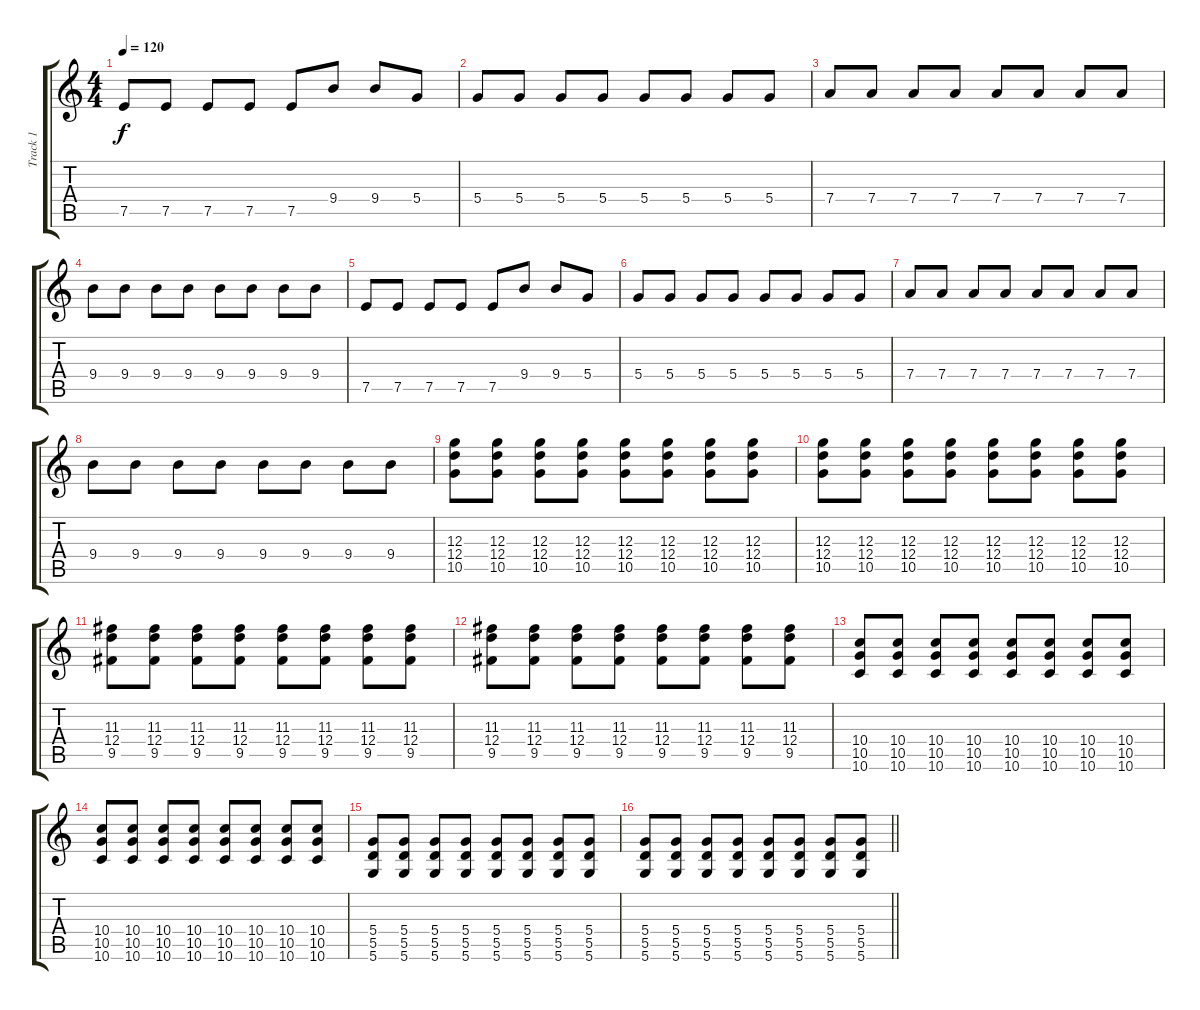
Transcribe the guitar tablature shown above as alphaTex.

\track ("Track 1" "Track 1") {instrument distortionguitar}
\staff {score tabs}
\tuning (E4 B3 G3 D3 A2 D2) {hide}
\ts (4 4)
\tempo 120
\clef g2
\ks c
7.5.8{dy f} 7.5.8 7.5.8 7.5.8 7.5.8 9.4.8 9.4.8 5.4.8 |
5.4.8 5.4.8 5.4.8 5.4.8 5.4.8 5.4.8 5.4.8 5.4.8 |
7.4.8 7.4.8 7.4.8 7.4.8 7.4.8 7.4.8 7.4.8 7.4.8 |
9.4.8 9.4.8 9.4.8 9.4.8 9.4.8 9.4.8 9.4.8 9.4.8 |
7.5.8 7.5.8 7.5.8 7.5.8 7.5.8 9.4.8 9.4.8 5.4.8 |
5.4.8 5.4.8 5.4.8 5.4.8 5.4.8 5.4.8 5.4.8 5.4.8 |
7.4.8 7.4.8 7.4.8 7.4.8 7.4.8 7.4.8 7.4.8 7.4.8 |
9.4.8 9.4.8 9.4.8 9.4.8 9.4.8 9.4.8 9.4.8 9.4.8 |
(12.3 12.4 10.5).8 (12.3 12.4 10.5).8 (12.3 12.4 10.5).8 (12.3 12.4 10.5).8 (12.3 12.4 10.5).8 (12.3 12.4 10.5).8 (12.3 12.4 10.5).8 (12.3 12.4 10.5).8 |
(12.3 12.4 10.5).8 (12.3 12.4 10.5).8 (12.3 12.4 10.5).8 (12.3 12.4 10.5).8 (12.3 12.4 10.5).8 (12.3 12.4 10.5).8 (12.3 12.4 10.5).8 (12.3 12.4 10.5).8 |
(11.3 12.4 9.5).8 (11.3 12.4 9.5).8 (11.3 12.4 9.5).8 (11.3 12.4 9.5).8 (11.3 12.4 9.5).8 (11.3 12.4 9.5).8 (11.3 12.4 9.5).8 (11.3 12.4 9.5).8 |
(11.3 12.4 9.5).8 (11.3 12.4 9.5).8 (11.3 12.4 9.5).8 (11.3 12.4 9.5).8 (11.3 12.4 9.5).8 (11.3 12.4 9.5).8 (11.3 12.4 9.5).8 (11.3 12.4 9.5).8 |
(10.4 10.5 10.6).8 (10.4 10.5 10.6).8 (10.4 10.5 10.6).8 (10.4 10.5 10.6).8 (10.4 10.5 10.6).8 (10.4 10.5 10.6).8 (10.4 10.5 10.6).8 (10.4 10.5 10.6).8 |
(10.4 10.5 10.6).8 (10.4 10.5 10.6).8 (10.4 10.5 10.6).8 (10.4 10.5 10.6).8 (10.4 10.5 10.6).8 (10.4 10.5 10.6).8 (10.4 10.5 10.6).8 (10.4 10.5 10.6).8 |
(5.4 5.5 5.6).8 (5.4 5.5 5.6).8 (5.4 5.5 5.6).8 (5.4 5.5 5.6).8 (5.4 5.5 5.6).8 (5.4 5.5 5.6).8 (5.4 5.5 5.6).8 (5.4 5.5 5.6).8 |
\barLineRight lightlight
(5.4 5.5 5.6).8 (5.4 5.5 5.6).8 (5.4 5.5 5.6).8 (5.4 5.5 5.6).8 (5.4 5.5 5.6).8 (5.4 5.5 5.6).8 (5.4 5.5 5.6).8 (5.4 5.5 5.6).8
